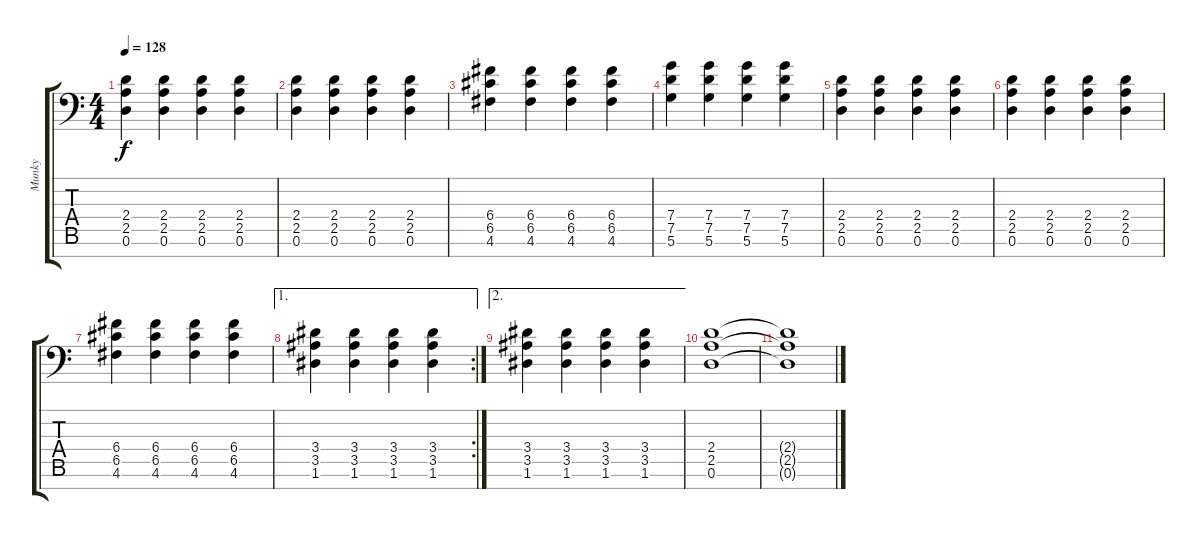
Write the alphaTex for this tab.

\track ("Munky" "Munky") {instrument distortionguitar}
\staff {score tabs}
\tuning (D4 A3 F3 C3 G2 D2 A1) {hide}
\ts (4 4)
\tempo 128
\clef f4
\ks c
(2.4 2.5 0.6).4{dy f} (2.4 2.5 0.6).4 (2.4 2.5 0.6).4 (2.4 2.5 0.6).4 |
(2.4 2.5 0.6).4 (2.4 2.5 0.6).4 (2.4 2.5 0.6).4 (2.4 2.5 0.6).4 |
(6.4 6.5 4.6).4 (6.4 6.5 4.6).4 (6.4 6.5 4.6).4 (6.4 6.5 4.6).4 |
(7.4 7.5 5.6).4 (7.4 7.5 5.6).4 (7.4 7.5 5.6).4 (7.4 7.5 5.6).4 |
(2.4 2.5 0.6).4 (2.4 2.5 0.6).4 (2.4 2.5 0.6).4 (2.4 2.5 0.6).4 |
(2.4 2.5 0.6).4 (2.4 2.5 0.6).4 (2.4 2.5 0.6).4 (2.4 2.5 0.6).4 |
(6.4 6.5 4.6).4 (6.4 6.5 4.6).4 (6.4 6.5 4.6).4 (6.4 6.5 4.6).4 |
\ae 1
\rc 2
(3.4 3.5 1.6).4 (3.4 3.5 1.6).4 (3.4 3.5 1.6).4 (3.4 3.5 1.6).4 |
\ae 2
(3.4 3.5 1.6).4 (3.4 3.5 1.6).4 (3.4 3.5 1.6).4 (3.4 3.5 1.6).4 |
(2.4 2.5 0.6).1 |
(2.4{t} 2.5{t} 0.6{t}).1
